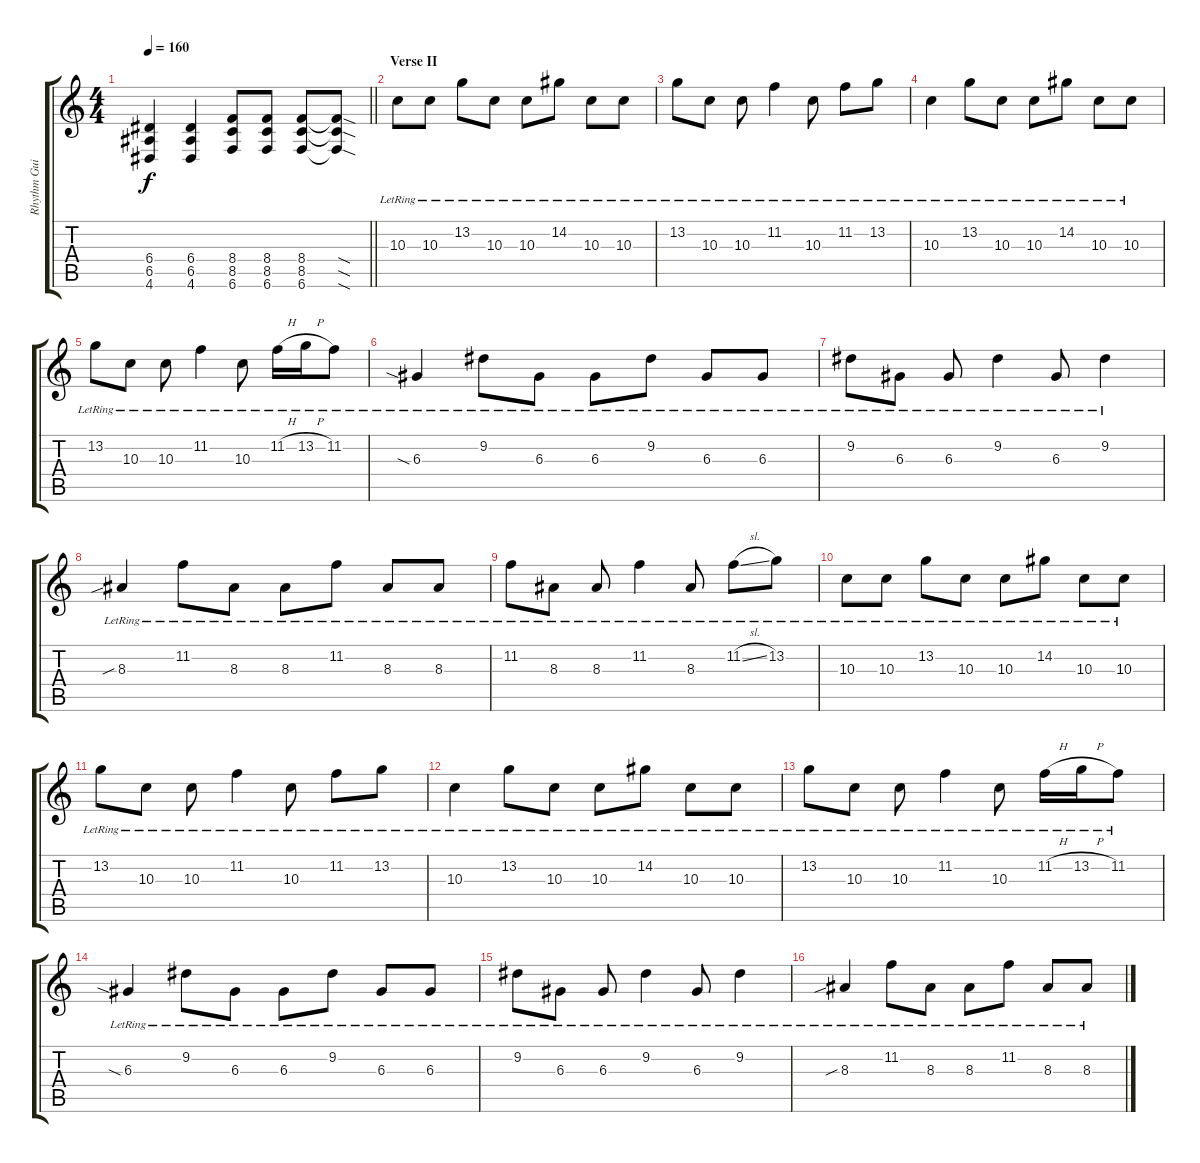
\track ("Rhythm Guitar" "Rhythm Gui") {instrument electricguitarclean}
\staff {score tabs}
\tuning (B3 Gb3 D3 A2 E2 B1) {hide}
\ts (4 4)
\tempo 160
\clef g2
\barLineRight lightlight
\ks c
(6.4 6.5 4.6).4{dy f} (6.4 6.5 4.6).4 (8.4 8.5 6.6).8 (8.4 8.5 6.6).8 (8.4 8.5 6.6).8 (8.4{sod t} 8.5{sod t} 6.6{sod t}).8 |
\section ("" "Verse II")
10.3{lr}.8{instrument electricguitarclean} 10.3{lr}.8 13.2{lr}.8 10.3{lr}.8 10.3{lr}.8 14.2{lr}.8 10.3{lr}.8 10.3{lr}.8 |
13.2{lr}.8 10.3{lr}.8 10.3{lr}.8 11.2{lr}.4 10.3{lr}.8 11.2{lr}.8 13.2{lr}.8 |
10.3{lr}.4 13.2{lr}.8 10.3{lr}.8 10.3{lr}.8 14.2{lr}.8 10.3{lr}.8 10.3{lr}.8 |
13.2{lr}.8 10.3{lr}.8 10.3{lr}.8 11.2{lr}.4 10.3{lr}.8 11.2{h lr}.16 13.2{h lr}.16 11.2{lr}.8 |
6.3{sia lr}.4 9.2{lr}.8 6.3{lr}.8 6.3{lr}.8 9.2{lr}.8 6.3{lr}.8 6.3{lr}.8 |
9.2{lr}.8 6.3{lr}.8 6.3{lr}.8 9.2{lr}.4 6.3{lr}.8 9.2{lr}.4 |
8.3{sib lr}.4 11.2{lr}.8 8.3{lr}.8 8.3{lr}.8 11.2{lr}.8 8.3{lr}.8 8.3{lr}.8 |
11.2{lr}.8 8.3{lr}.8 8.3{lr}.8 11.2{lr}.4 8.3{lr}.8 11.2{sl lr}.8 13.2{lr}.8 |
10.3{lr}.8 10.3{lr}.8 13.2{lr}.8 10.3{lr}.8 10.3{lr}.8 14.2{lr}.8 10.3{lr}.8 10.3{lr}.8 |
13.2{lr}.8 10.3{lr}.8 10.3{lr}.8 11.2{lr}.4 10.3{lr}.8 11.2{lr}.8 13.2{lr}.8 |
10.3{lr}.4 13.2{lr}.8 10.3{lr}.8 10.3{lr}.8 14.2{lr}.8 10.3{lr}.8 10.3{lr}.8 |
13.2{lr}.8 10.3{lr}.8 10.3{lr}.8 11.2{lr}.4 10.3{lr}.8 11.2{h lr}.16 13.2{h lr}.16 11.2{lr}.8 |
6.3{sia lr}.4 9.2{lr}.8 6.3{lr}.8 6.3{lr}.8 9.2{lr}.8 6.3{lr}.8 6.3{lr}.8 |
9.2{lr}.8 6.3{lr}.8 6.3{lr}.8 9.2{lr}.4 6.3{lr}.8 9.2{lr}.4 |
8.3{sib lr}.4 11.2{lr}.8 8.3{lr}.8 8.3{lr}.8 11.2{lr}.8 8.3{lr}.8 8.3{lr}.8
